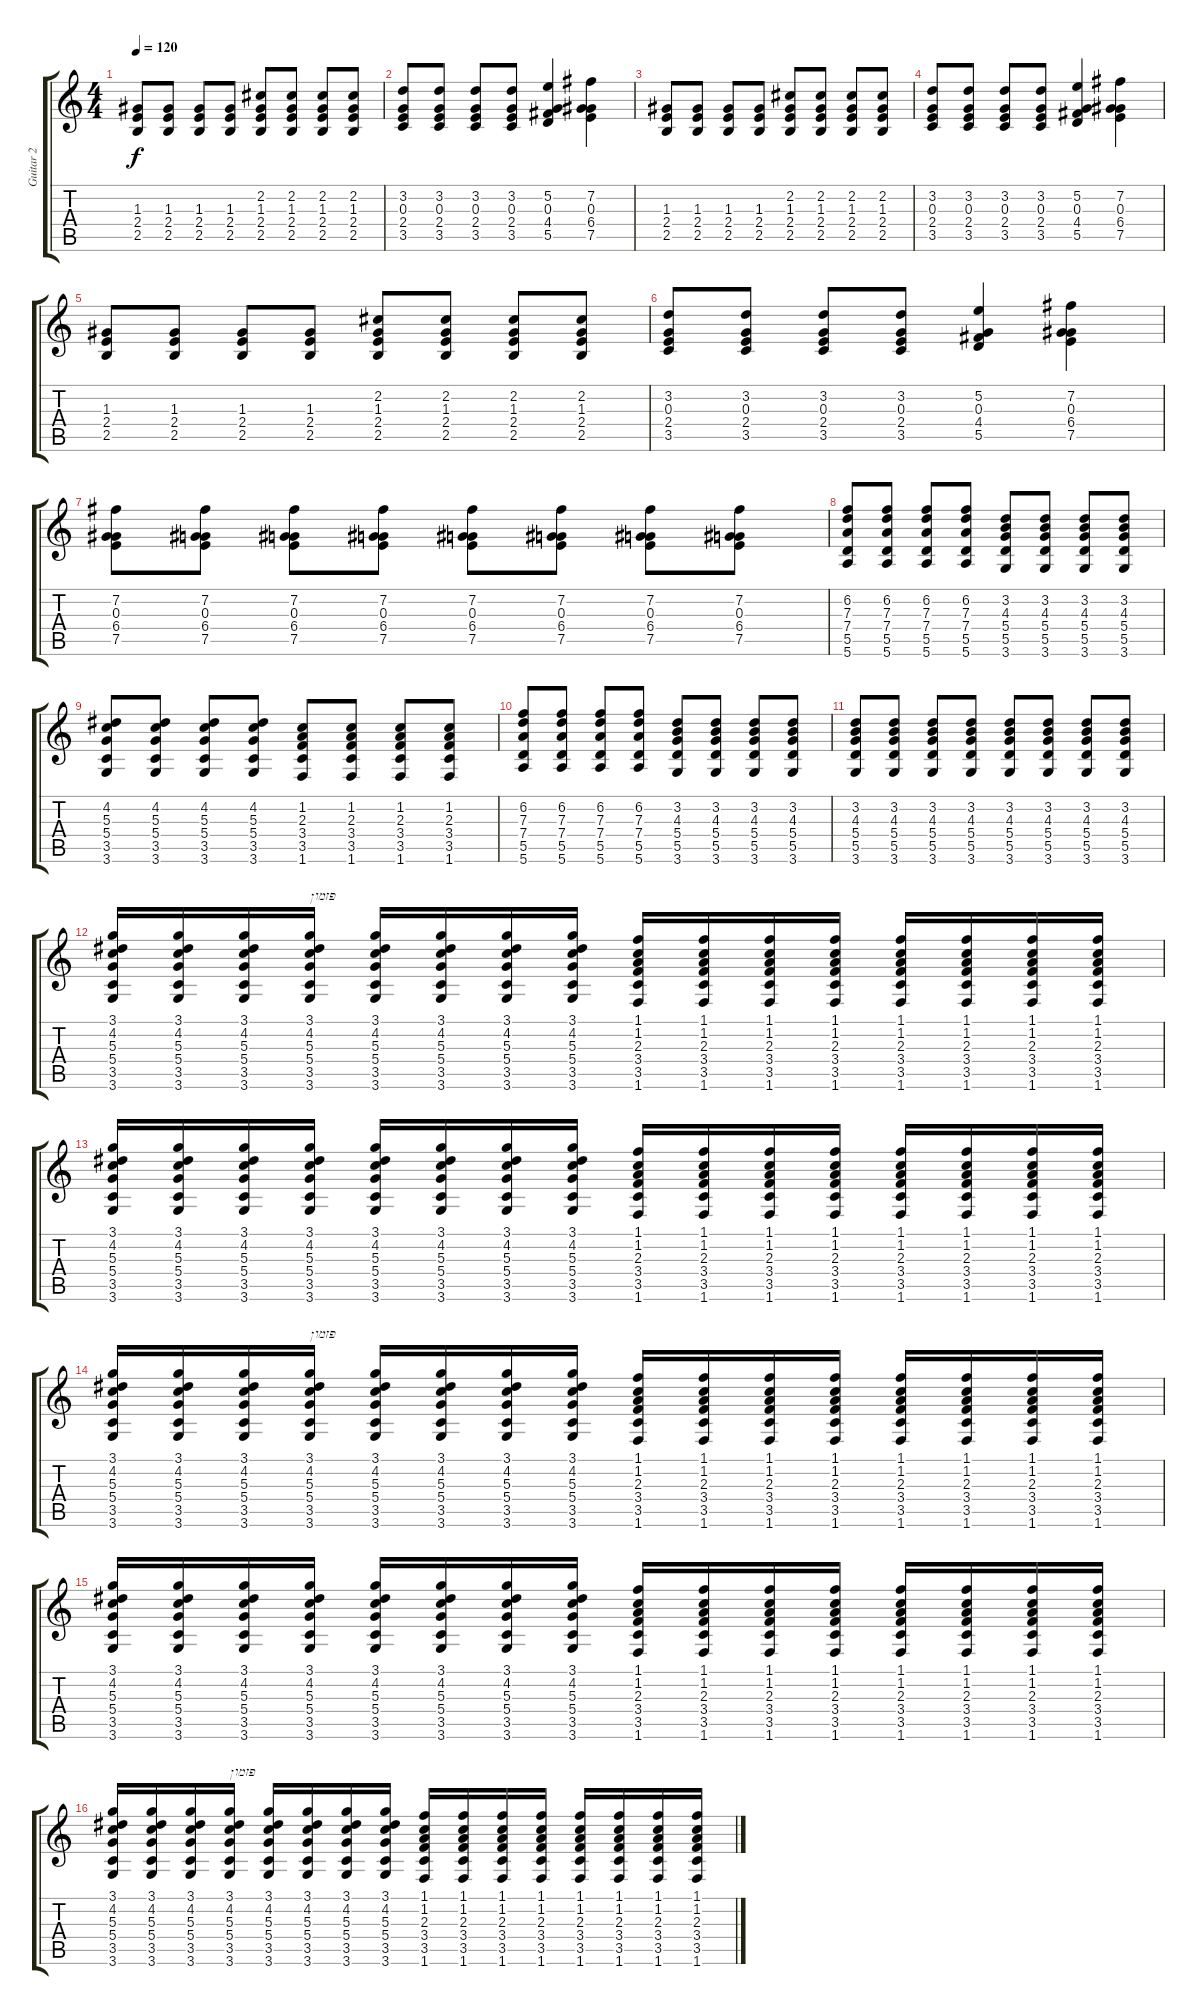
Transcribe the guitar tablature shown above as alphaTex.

\track ("Guitar 2" "Guitar 2") {instrument electricguitarjazz}
\staff {score tabs}
\tuning (E4 B3 G3 D3 A2 E2) {hide}
\ts (4 4)
\tempo 120
\clef g2
\ks c
(1.3 2.4 2.5).8{dy f} (1.3 2.4 2.5).8 (1.3 2.4 2.5).8 (1.3 2.4 2.5).8 (2.2 1.3 2.4 2.5).8 (2.2 1.3 2.4 2.5).8 (2.2 1.3 2.4 2.5).8 (2.2 1.3 2.4 2.5).8 |
(3.2 0.3 2.4 3.5).8 (3.2 0.3 2.4 3.5).8 (3.2 0.3 2.4 3.5).8 (3.2 0.3 2.4 3.5).8 (5.2 0.3 4.4 5.5).4 (7.2 0.3 6.4 7.5).4 |
(1.3 2.4 2.5).8 (1.3 2.4 2.5).8 (1.3 2.4 2.5).8 (1.3 2.4 2.5).8 (2.2 1.3 2.4 2.5).8 (2.2 1.3 2.4 2.5).8 (2.2 1.3 2.4 2.5).8 (2.2 1.3 2.4 2.5).8 |
(3.2 0.3 2.4 3.5).8 (3.2 0.3 2.4 3.5).8 (3.2 0.3 2.4 3.5).8 (3.2 0.3 2.4 3.5).8 (5.2 0.3 4.4 5.5).4 (7.2 0.3 6.4 7.5).4 |
(1.3 2.4 2.5).8 (1.3 2.4 2.5).8 (1.3 2.4 2.5).8 (1.3 2.4 2.5).8 (2.2 1.3 2.4 2.5).8 (2.2 1.3 2.4 2.5).8 (2.2 1.3 2.4 2.5).8 (2.2 1.3 2.4 2.5).8 |
(3.2 0.3 2.4 3.5).8 (3.2 0.3 2.4 3.5).8 (3.2 0.3 2.4 3.5).8 (3.2 0.3 2.4 3.5).8 (5.2 0.3 4.4 5.5).4 (7.2 0.3 6.4 7.5).4 |
(7.2 0.3 6.4 7.5).8 (7.2 0.3 6.4 7.5).8 (7.2 0.3 6.4 7.5).8 (7.2 0.3 6.4 7.5).8 (7.2 0.3 6.4 7.5).8 (7.2 0.3 6.4 7.5).8 (7.2 0.3 6.4 7.5).8 (7.2 0.3 6.4 7.5).8 |
(6.2 7.3 7.4 5.5 5.6).8 (6.2 7.3 7.4 5.5 5.6).8 (6.2 7.3 7.4 5.5 5.6).8 (6.2 7.3 7.4 5.5 5.6).8 (3.2 4.3 5.4 5.5 3.6).8 (3.2 4.3 5.4 5.5 3.6).8 (3.2 4.3 5.4 5.5 3.6).8 (3.2 4.3 5.4 5.5 3.6).8 |
(4.2 5.3 5.4 3.5 3.6).8 (4.2 5.3 5.4 3.5 3.6).8 (4.2 5.3 5.4 3.5 3.6).8 (4.2 5.3 5.4 3.5 3.6).8 (1.2 2.3 3.4 3.5 1.6).8 (1.2 2.3 3.4 3.5 1.6).8 (1.2 2.3 3.4 3.5 1.6).8 (1.2 2.3 3.4 3.5 1.6).8 |
(6.2 7.3 7.4 5.5 5.6).8 (6.2 7.3 7.4 5.5 5.6).8 (6.2 7.3 7.4 5.5 5.6).8 (6.2 7.3 7.4 5.5 5.6).8 (3.2 4.3 5.4 5.5 3.6).8 (3.2 4.3 5.4 5.5 3.6).8 (3.2 4.3 5.4 5.5 3.6).8 (3.2 4.3 5.4 5.5 3.6).8 |
(3.2 4.3 5.4 5.5 3.6).8 (3.2 4.3 5.4 5.5 3.6).8 (3.2 4.3 5.4 5.5 3.6).8 (3.2 4.3 5.4 5.5 3.6).8 (3.2 4.3 5.4 5.5 3.6).8 (3.2 4.3 5.4 5.5 3.6).8 (3.2 4.3 5.4 5.5 3.6).8 (3.2 4.3 5.4 5.5 3.6).8 |
(3.1 4.2 5.3 5.4 3.5 3.6).16 (3.1 4.2 5.3 5.4 3.5 3.6).16 (3.1 4.2 5.3 5.4 3.5 3.6).16 (3.1 4.2 5.3 5.4 3.5 3.6).16{txt "פזמון"} (3.1 4.2 5.3 5.4 3.5 3.6).16 (3.1 4.2 5.3 5.4 3.5 3.6).16 (3.1 4.2 5.3 5.4 3.5 3.6).16 (3.1 4.2 5.3 5.4 3.5 3.6).16 (1.1 1.2 2.3 3.4 3.5 1.6).16 (1.1 1.2 2.3 3.4 3.5 1.6).16 (1.1 1.2 2.3 3.4 3.5 1.6).16 (1.1 1.2 2.3 3.4 3.5 1.6).16 (1.1 1.2 2.3 3.4 3.5 1.6).16 (1.1 1.2 2.3 3.4 3.5 1.6).16 (1.1 1.2 2.3 3.4 3.5 1.6).16 (1.1 1.2 2.3 3.4 3.5 1.6).16 |
(3.1 4.2 5.3 5.4 3.5 3.6).16 (3.1 4.2 5.3 5.4 3.5 3.6).16 (3.1 4.2 5.3 5.4 3.5 3.6).16 (3.1 4.2 5.3 5.4 3.5 3.6).16 (3.1 4.2 5.3 5.4 3.5 3.6).16 (3.1 4.2 5.3 5.4 3.5 3.6).16 (3.1 4.2 5.3 5.4 3.5 3.6).16 (3.1 4.2 5.3 5.4 3.5 3.6).16 (1.1 1.2 2.3 3.4 3.5 1.6).16 (1.1 1.2 2.3 3.4 3.5 1.6).16 (1.1 1.2 2.3 3.4 3.5 1.6).16 (1.1 1.2 2.3 3.4 3.5 1.6).16 (1.1 1.2 2.3 3.4 3.5 1.6).16 (1.1 1.2 2.3 3.4 3.5 1.6).16 (1.1 1.2 2.3 3.4 3.5 1.6).16 (1.1 1.2 2.3 3.4 3.5 1.6).16 |
(3.1 4.2 5.3 5.4 3.5 3.6).16 (3.1 4.2 5.3 5.4 3.5 3.6).16 (3.1 4.2 5.3 5.4 3.5 3.6).16 (3.1 4.2 5.3 5.4 3.5 3.6).16{txt "פזמון"} (3.1 4.2 5.3 5.4 3.5 3.6).16 (3.1 4.2 5.3 5.4 3.5 3.6).16 (3.1 4.2 5.3 5.4 3.5 3.6).16 (3.1 4.2 5.3 5.4 3.5 3.6).16 (1.1 1.2 2.3 3.4 3.5 1.6).16 (1.1 1.2 2.3 3.4 3.5 1.6).16 (1.1 1.2 2.3 3.4 3.5 1.6).16 (1.1 1.2 2.3 3.4 3.5 1.6).16 (1.1 1.2 2.3 3.4 3.5 1.6).16 (1.1 1.2 2.3 3.4 3.5 1.6).16 (1.1 1.2 2.3 3.4 3.5 1.6).16 (1.1 1.2 2.3 3.4 3.5 1.6).16 |
(3.1 4.2 5.3 5.4 3.5 3.6).16 (3.1 4.2 5.3 5.4 3.5 3.6).16 (3.1 4.2 5.3 5.4 3.5 3.6).16 (3.1 4.2 5.3 5.4 3.5 3.6).16 (3.1 4.2 5.3 5.4 3.5 3.6).16 (3.1 4.2 5.3 5.4 3.5 3.6).16 (3.1 4.2 5.3 5.4 3.5 3.6).16 (3.1 4.2 5.3 5.4 3.5 3.6).16 (1.1 1.2 2.3 3.4 3.5 1.6).16 (1.1 1.2 2.3 3.4 3.5 1.6).16 (1.1 1.2 2.3 3.4 3.5 1.6).16 (1.1 1.2 2.3 3.4 3.5 1.6).16 (1.1 1.2 2.3 3.4 3.5 1.6).16 (1.1 1.2 2.3 3.4 3.5 1.6).16 (1.1 1.2 2.3 3.4 3.5 1.6).16 (1.1 1.2 2.3 3.4 3.5 1.6).16 |
(3.1 4.2 5.3 5.4 3.5 3.6).16 (3.1 4.2 5.3 5.4 3.5 3.6).16 (3.1 4.2 5.3 5.4 3.5 3.6).16 (3.1 4.2 5.3 5.4 3.5 3.6).16{txt "פזמון"} (3.1 4.2 5.3 5.4 3.5 3.6).16 (3.1 4.2 5.3 5.4 3.5 3.6).16 (3.1 4.2 5.3 5.4 3.5 3.6).16 (3.1 4.2 5.3 5.4 3.5 3.6).16 (1.1 1.2 2.3 3.4 3.5 1.6).16 (1.1 1.2 2.3 3.4 3.5 1.6).16 (1.1 1.2 2.3 3.4 3.5 1.6).16 (1.1 1.2 2.3 3.4 3.5 1.6).16 (1.1 1.2 2.3 3.4 3.5 1.6).16 (1.1 1.2 2.3 3.4 3.5 1.6).16 (1.1 1.2 2.3 3.4 3.5 1.6).16 (1.1 1.2 2.3 3.4 3.5 1.6).16
